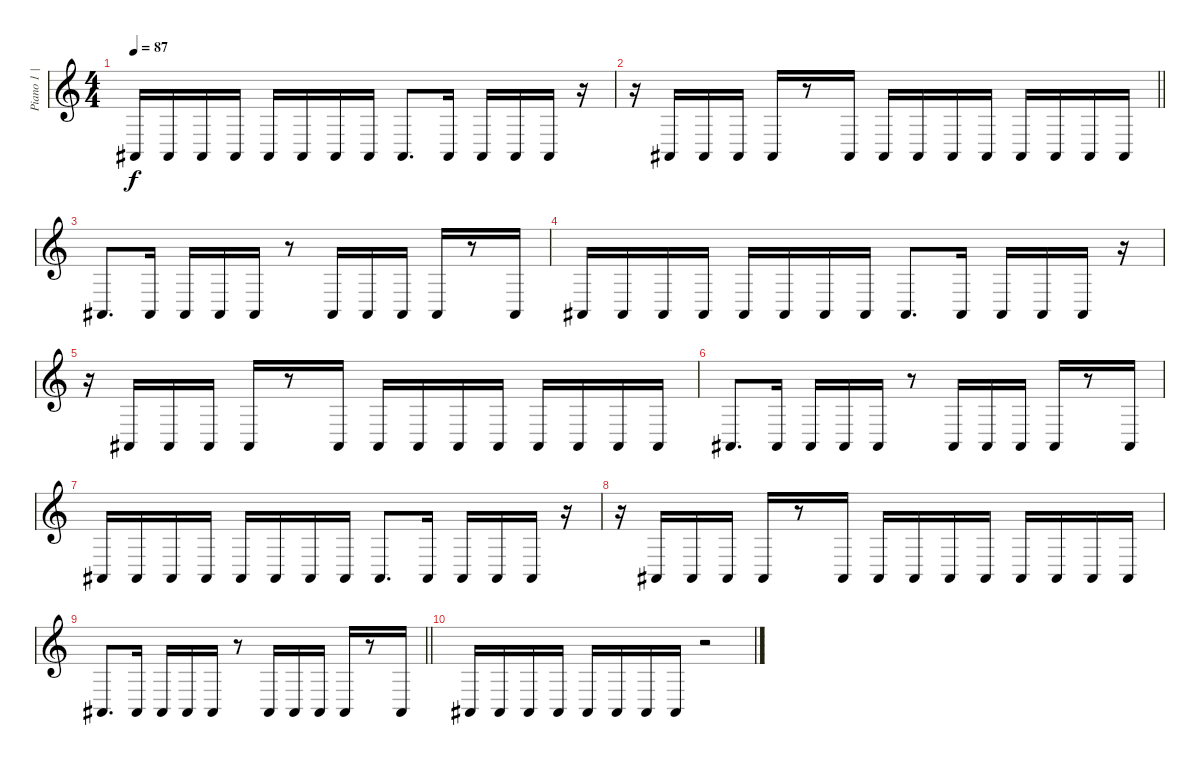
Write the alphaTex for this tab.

\track ("Piano 1 | 2" "Piano 1 | ") {instrument acousticgrandpiano}
\staff {score}
\tuning (E4 B3 G3 D3 A2 E2) {hide}
\ts (4 4)
\tempo 87
\clef g2
\ks c
6.6.16{dy f} 6.6.16 6.6.16 6.6.16 6.6.16 6.6.16 6.6.16 6.6.16 6.6.8{d} 6.6.16 6.6.16 6.6.16 6.6.16 r.16 |
\barLineRight lightlight
r.16 1.5.16 1.5.16 1.5.16 1.5.16 r.8 1.5.16 1.5.16 1.5.16 1.5.16 1.5.16 1.5.16 1.5.16 1.5.16 1.5.16 |
\section ("" "")
1.5.8{d} 1.5.16 1.5.16 1.5.16 1.5.16 r.8 1.5.16 1.5.16 1.5.16 1.5.16 r.8 1.5.16 |
6.6.16 6.6.16 6.6.16 6.6.16 6.6.16 6.6.16 6.6.16 6.6.16 6.6.8{d} 6.6.16 6.6.16 6.6.16 6.6.16 r.16 |
r.16 1.5.16 1.5.16 1.5.16 1.5.16 r.8 1.5.16 1.5.16 1.5.16 1.5.16 1.5.16 1.5.16 1.5.16 1.5.16 1.5.16 |
1.5.8{d} 1.5.16 1.5.16 1.5.16 1.5.16 r.8 1.5.16 1.5.16 1.5.16 1.5.16 r.8 1.5.16 |
6.6.16 6.6.16 6.6.16 6.6.16 6.6.16 6.6.16 6.6.16 6.6.16 6.6.8{d} 6.6.16 6.6.16 6.6.16 6.6.16 r.16 |
r.16 1.5.16 1.5.16 1.5.16 1.5.16 r.8 1.5.16 1.5.16 1.5.16 1.5.16 1.5.16 1.5.16 1.5.16 1.5.16 1.5.16 |
\barLineRight lightlight
1.5.8{d} 1.5.16 1.5.16 1.5.16 1.5.16 r.8 1.5.16 1.5.16 1.5.16 1.5.16 r.8 1.5.16 |
\section ("" "")
6.6.16 6.6.16 6.6.16 6.6.16 6.6.16 6.6.16 6.6.16 6.6.16 r.2
